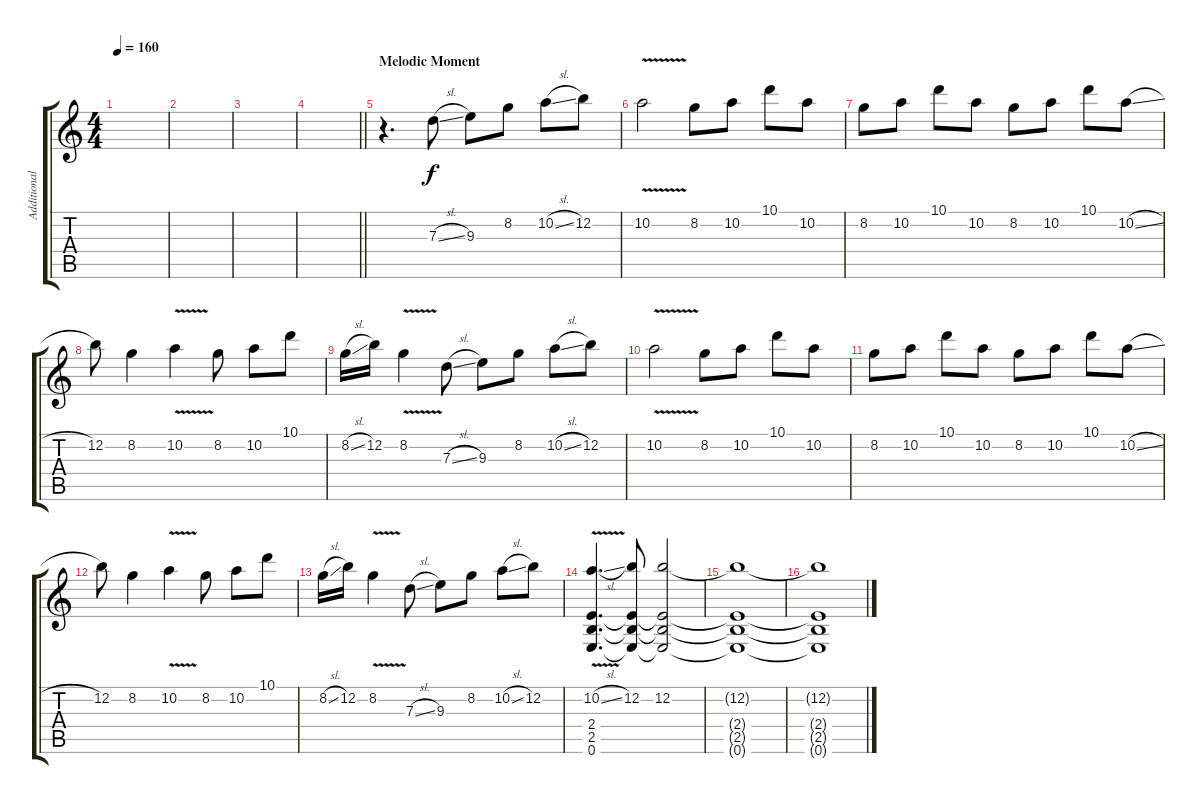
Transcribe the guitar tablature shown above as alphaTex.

\track ("Additional guitar" "Additional") {instrument distortionguitar}
\staff {score tabs}
\tuning (E4 B3 G3 D3 A2 E2) {hide}
\ts (4 4)
\tempo 160
\clef g2
\ks c
|
|
|
\barLineRight lightlight
|
\section ("" "Melodic Moment ")
r.4{d} 7.3{sl}.8 9.3.8 8.2.8 10.2{sl}.8 12.2.8 |
10.2{v}.2 8.2.8 10.2.8 10.1.8 10.2.8 |
8.2.8 10.2.8 10.1.8 10.2.8 8.2.8 10.2.8 10.1.8 10.2{sl}.8 |
12.2.8 8.2.4 10.2{v}.4 8.2.8 10.2.8 10.1.8 |
8.2{sl}.16 12.2.16 8.2{v}.4 7.3{sl}.8 9.3.8 8.2.8 10.2{sl}.8 12.2.8 |
10.2{v}.2 8.2.8 10.2.8 10.1.8 10.2.8 |
8.2.8 10.2.8 10.1.8 10.2.8 8.2.8 10.2.8 10.1.8 10.2{sl}.8 |
12.2.8 8.2.4 10.2{v}.4 8.2.8 10.2.8 10.1.8 |
8.2{sl}.16 12.2.16 8.2{v}.4 7.3{sl}.8 9.3.8 8.2.8 10.2{sl}.8 12.2.8 |
(10.2{v sl} 2.4 2.5 0.6).4{d} (12.2 2.4{t} 2.5{t} 0.6{t}).8 (12.2 2.4{t} 2.5{t} 0.6{t}).2 |
(12.2{t} 2.4{t} 2.5{t} 0.6{t}).1{volume 4} |
(12.2{t} 2.4{t} 2.5{t} 0.6{t}).1
